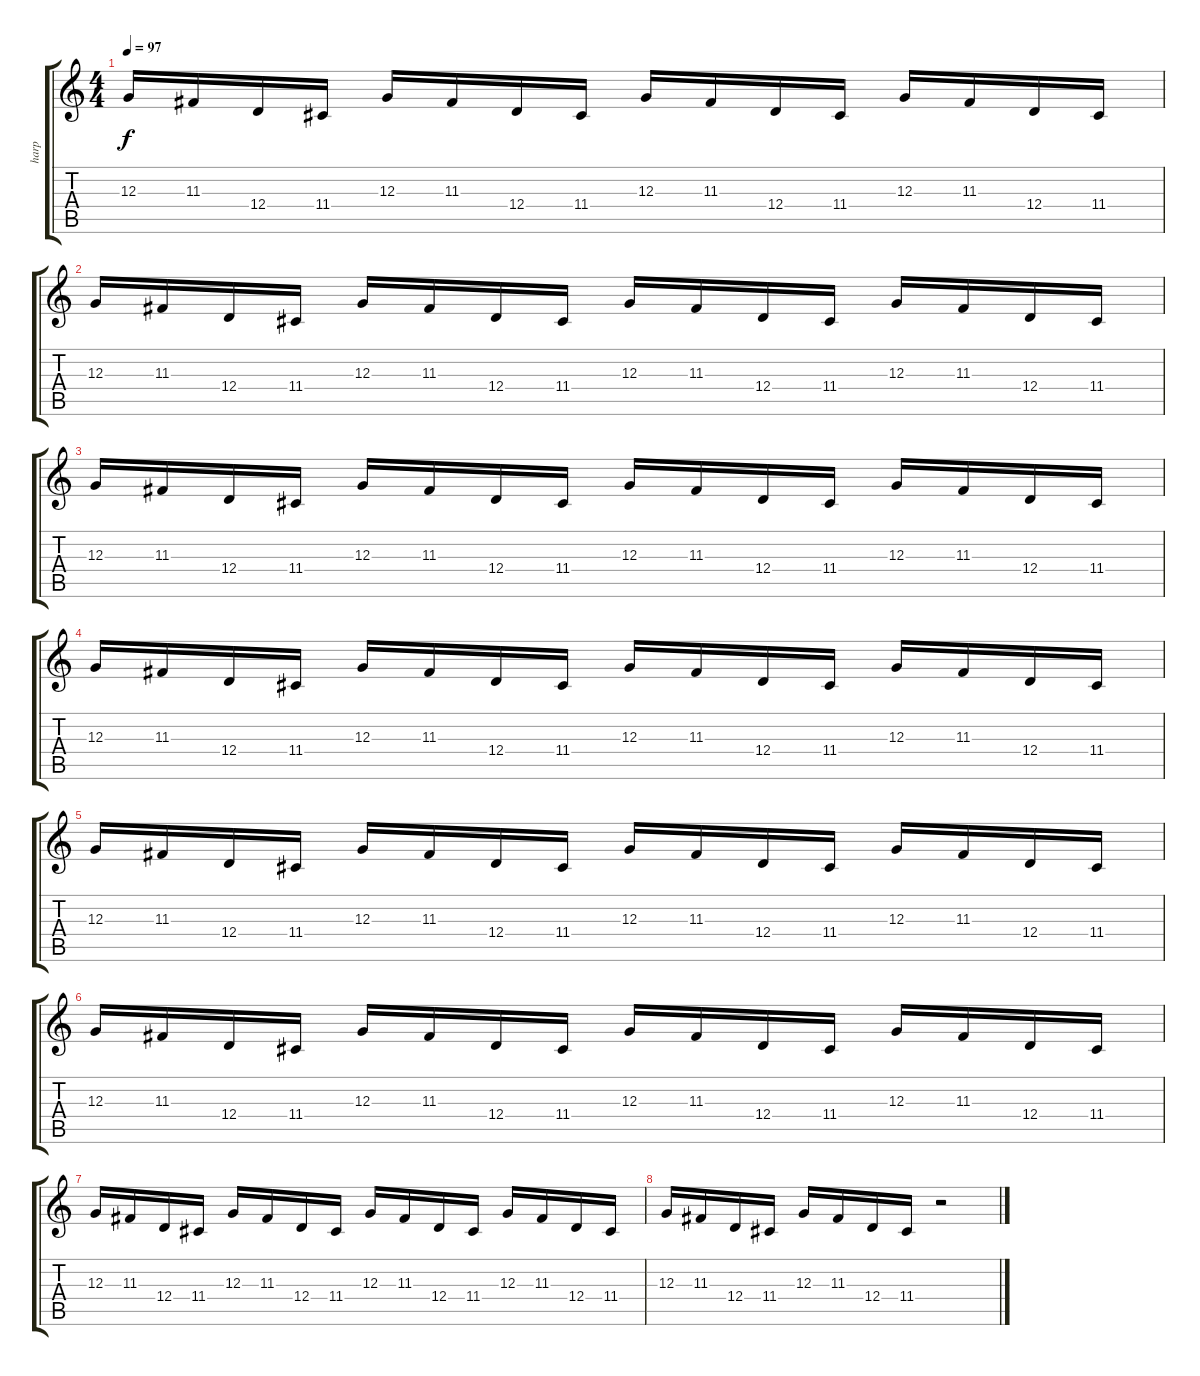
\track ("harp" "harp") {instrument orchestralharp}
\staff {score tabs}
\tuning (E4 B3 G3 D3 A2 E2) {hide}
\ts (4 4)
\tempo 97
\clef g2
\ks c
12.3.16{dy f} 11.3.16 12.4.16 11.4.16 12.3.16 11.3.16 12.4.16 11.4.16 12.3.16 11.3.16 12.4.16 11.4.16 12.3.16 11.3.16 12.4.16 11.4.16 |
12.3.16 11.3.16 12.4.16 11.4.16 12.3.16 11.3.16 12.4.16 11.4.16 12.3.16 11.3.16 12.4.16 11.4.16 12.3.16 11.3.16 12.4.16 11.4.16 |
12.3.16 11.3.16 12.4.16 11.4.16 12.3.16 11.3.16 12.4.16 11.4.16 12.3.16 11.3.16 12.4.16 11.4.16 12.3.16 11.3.16 12.4.16 11.4.16 |
12.3.16 11.3.16 12.4.16 11.4.16 12.3.16 11.3.16 12.4.16 11.4.16 12.3.16 11.3.16 12.4.16 11.4.16 12.3.16 11.3.16 12.4.16 11.4.16 |
12.3.16 11.3.16 12.4.16 11.4.16 12.3.16 11.3.16 12.4.16 11.4.16 12.3.16 11.3.16 12.4.16 11.4.16 12.3.16 11.3.16 12.4.16 11.4.16 |
12.3.16 11.3.16 12.4.16 11.4.16 12.3.16 11.3.16 12.4.16 11.4.16 12.3.16 11.3.16 12.4.16 11.4.16 12.3.16 11.3.16 12.4.16 11.4.16 |
12.3.16 11.3.16 12.4.16 11.4.16 12.3.16 11.3.16 12.4.16 11.4.16 12.3.16 11.3.16 12.4.16 11.4.16 12.3.16 11.3.16 12.4.16 11.4.16 |
12.3.16 11.3.16 12.4.16 11.4.16 12.3.16 11.3.16 12.4.16 11.4.16 r.2
